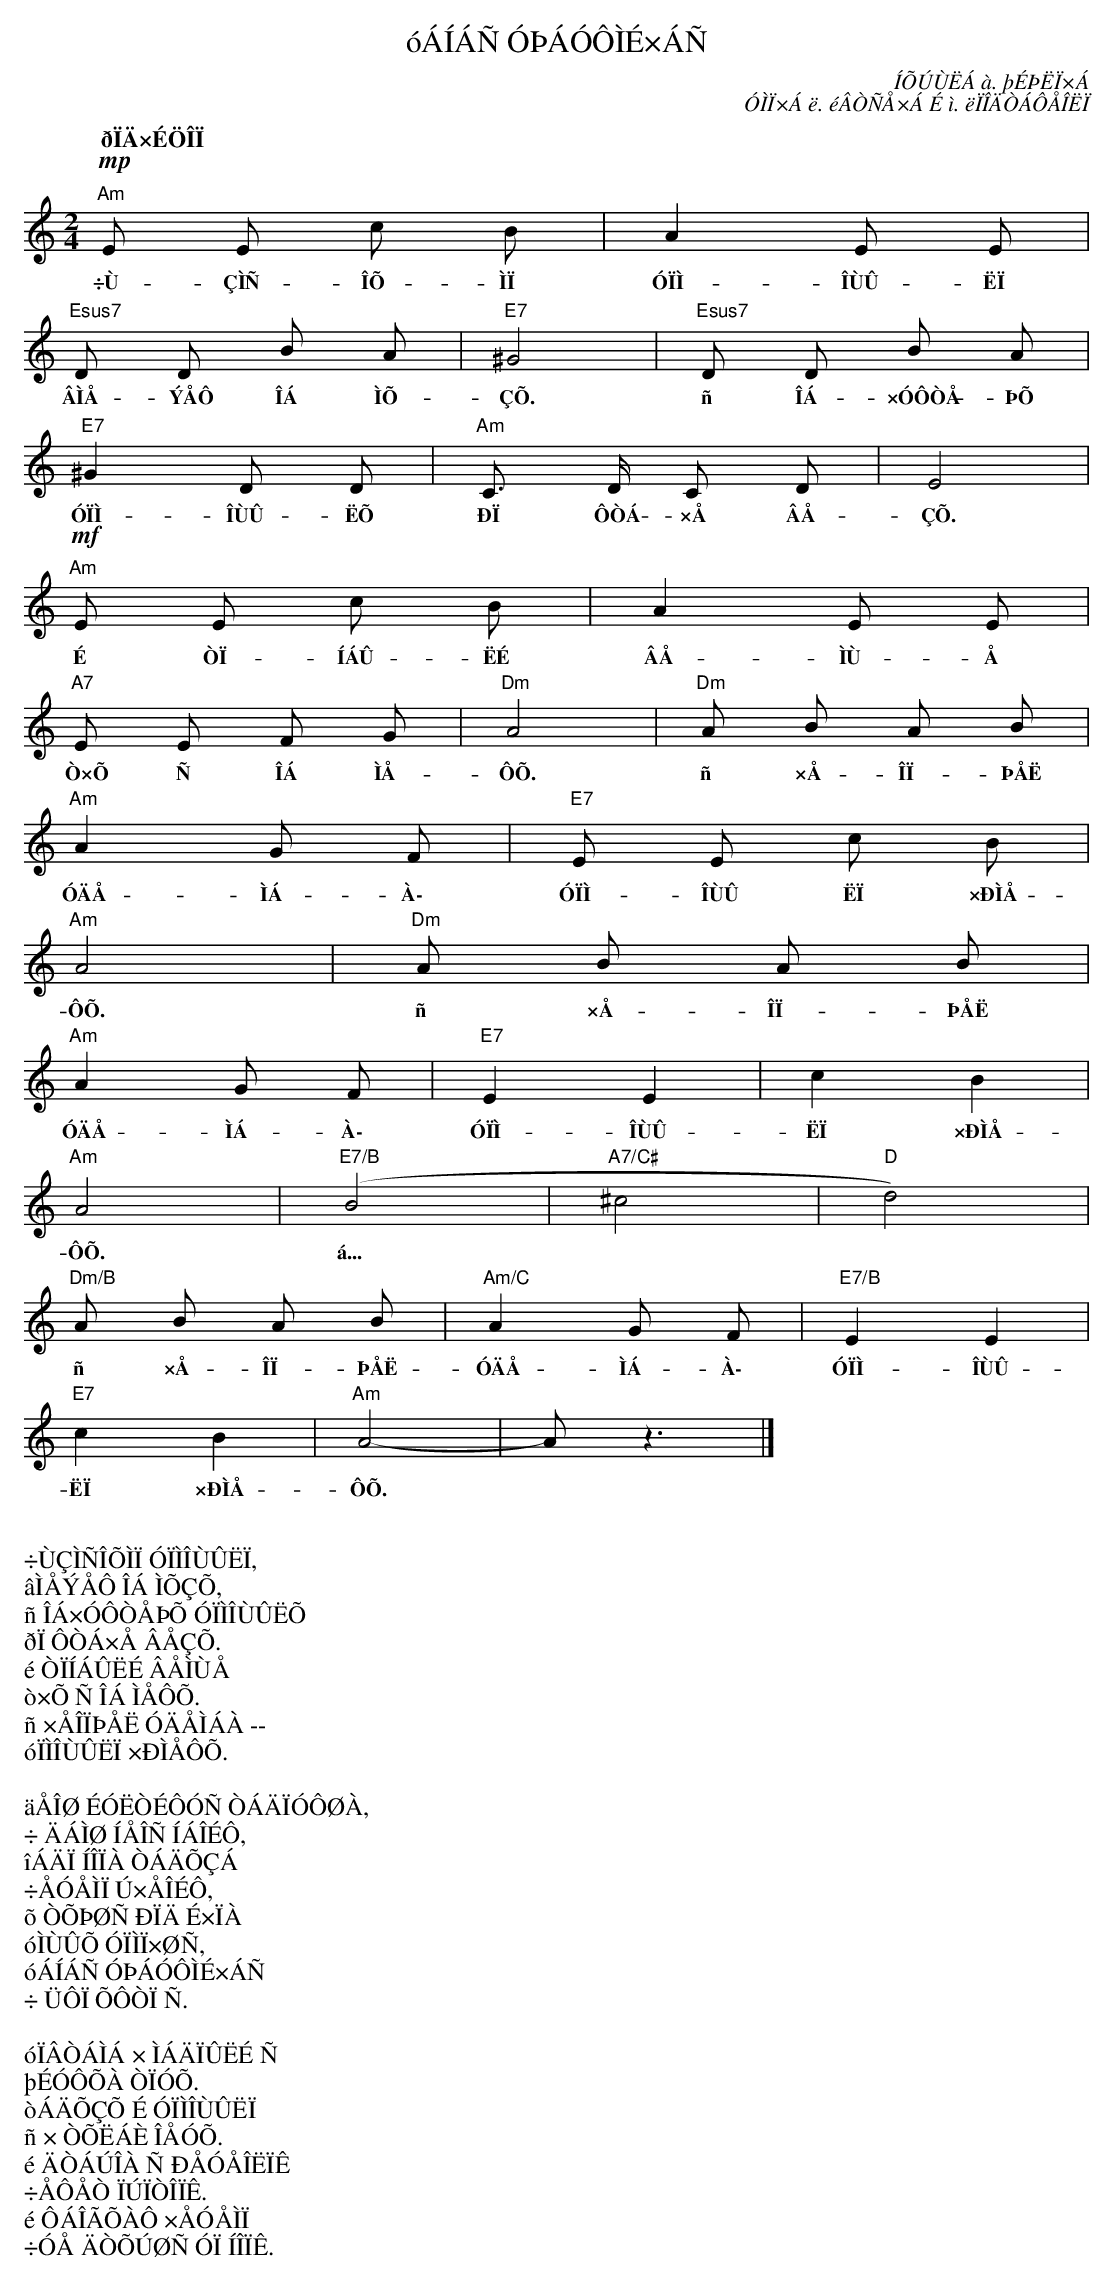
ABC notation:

X:1
T:óÁÍÁÑ ÓÞÁÓÔÌÉ×ÁÑ
C: ÍÕÚÙËÁ à. þÉÞËÏ×Á
C: ÓÌÏ×Á ë. éÂÒÑÅ×Á É ì. ëÏÎÄÒÁÔÅÎËÏ
M:2/4
Q:"ðÏÄ×ÉÖÎÏ"
L:1/8
K:C
!mp!"Am"E E c B|A2 E E|
w:÷Ù- ÇÌÑ- ÎÕ- ÌÏ ÓÏÌ- ÎÙÛ- ËÏ
"Esus7" D D B A| "E7"^G4| "Esus7"D D B A|
w:ÂÌÅ- ÝÅÔ ÎÁ ÌÕ- ÇÕ. ñ ÎÁ- ×ÓÔÒÅ- ÞÕ
"E7"^G2 D D| "Am"C3/2 D/2 C D| E4|
w:ÓÏÌ- ÎÙÛ- ËÕ ÐÏ ÔÒÁ- ×Å  ÂÅ- ÇÕ.
!mf!"Am"E E c B| A2 E E|
w:É ÒÏ- ÍÁÛ- ËÉ ÂÅ- ÌÙ- Å
"A7"E E F G| "Dm"A4| "Dm" A B A B|
w:Ò×Õ Ñ ÎÁ ÌÅ- ÔÕ. ñ ×Å- ÎÏ- ÞÅË
"Am"A2 G F|"E7"E E c B|
w:ÓÄÅ- ÌÁ- À\- ÓÏÌ- ÎÙÛ ËÏ ×ÐÌÅ-
"Am"A4|"Dm"A B A B|
w:ÔÕ. ñ ×Å- ÎÏ- ÞÅË
"Am"A2 G F|"E7"E2 E2|c2 B2|
w:ÓÄÅ- ÌÁ- À\- ÓÏÌ- ÎÙÛ- ËÏ ×ÐÌÅ-
"Am"A4| "E7/B"(B4|"A7/C#"^c4|"D"d4)|
w:ÔÕ. á... * *
"Dm/B"A B A B|"Am/C"A2 G F| "E7/B"E2 E2|
w:ñ ×Å- ÎÏ- ÞÅË- ÓÄÅ- ÌÁ- À\- ÓÏÌ- ÎÙÛ-
"E7"c2 B2| "Am"A4-|A z3|]
w:ËÏ ×ÐÌÅ- ÔÕ. *
W:÷ÙÇÌÑÎÕÌÏ ÓÏÌÎÙÛËÏ,
W:âÌÅÝÅÔ ÎÁ ÌÕÇÕ,
W:ñ ÎÁ×ÓÔÒÅÞÕ ÓÏÌÎÙÛËÕ
W:ðÏ ÔÒÁ×Å ÂÅÇÕ.
W:é ÒÏÍÁÛËÉ ÂÅÌÙÅ
W:ò×Õ Ñ ÎÁ ÌÅÔÕ.
W:ñ ×ÅÎÏÞÅË ÓÄÅÌÁÀ --
W:óÏÌÎÙÛËÏ ×ÐÌÅÔÕ.
W:
W:äÅÎØ ÉÓËÒÉÔÓÑ ÒÁÄÏÓÔØÀ,
W:÷ ÄÁÌØ ÍÅÎÑ ÍÁÎÉÔ,
W:îÁÄÏ ÍÎÏÀ ÒÁÄÕÇÁ
W:÷ÅÓÅÌÏ Ú×ÅÎÉÔ,
W:õ ÒÕÞØÑ ÐÏÄ É×ÏÀ
W:óÌÙÛÕ ÓÏÌÏ×ØÑ,
W:óÁÍÁÑ ÓÞÁÓÔÌÉ×ÁÑ
W:÷ ÜÔÏ ÕÔÒÏ Ñ.
W:
W:óÏÂÒÁÌÁ × ÌÁÄÏÛËÉ Ñ
W:þÉÓÔÕÀ ÒÏÓÕ.
W:òÁÄÕÇÕ É ÓÏÌÎÙÛËÏ
W:ñ × ÒÕËÁÈ ÎÅÓÕ.
W:é ÄÒÁÚÎÀ Ñ ÐÅÓÅÎËÏÊ
W:÷ÅÔÅÒ ÏÚÏÒÎÏÊ.
W:é ÔÁÎÃÕÀÔ ×ÅÓÅÌÏ
W:÷ÓÅ ÄÒÕÚØÑ ÓÏ ÍÎÏÊ.
